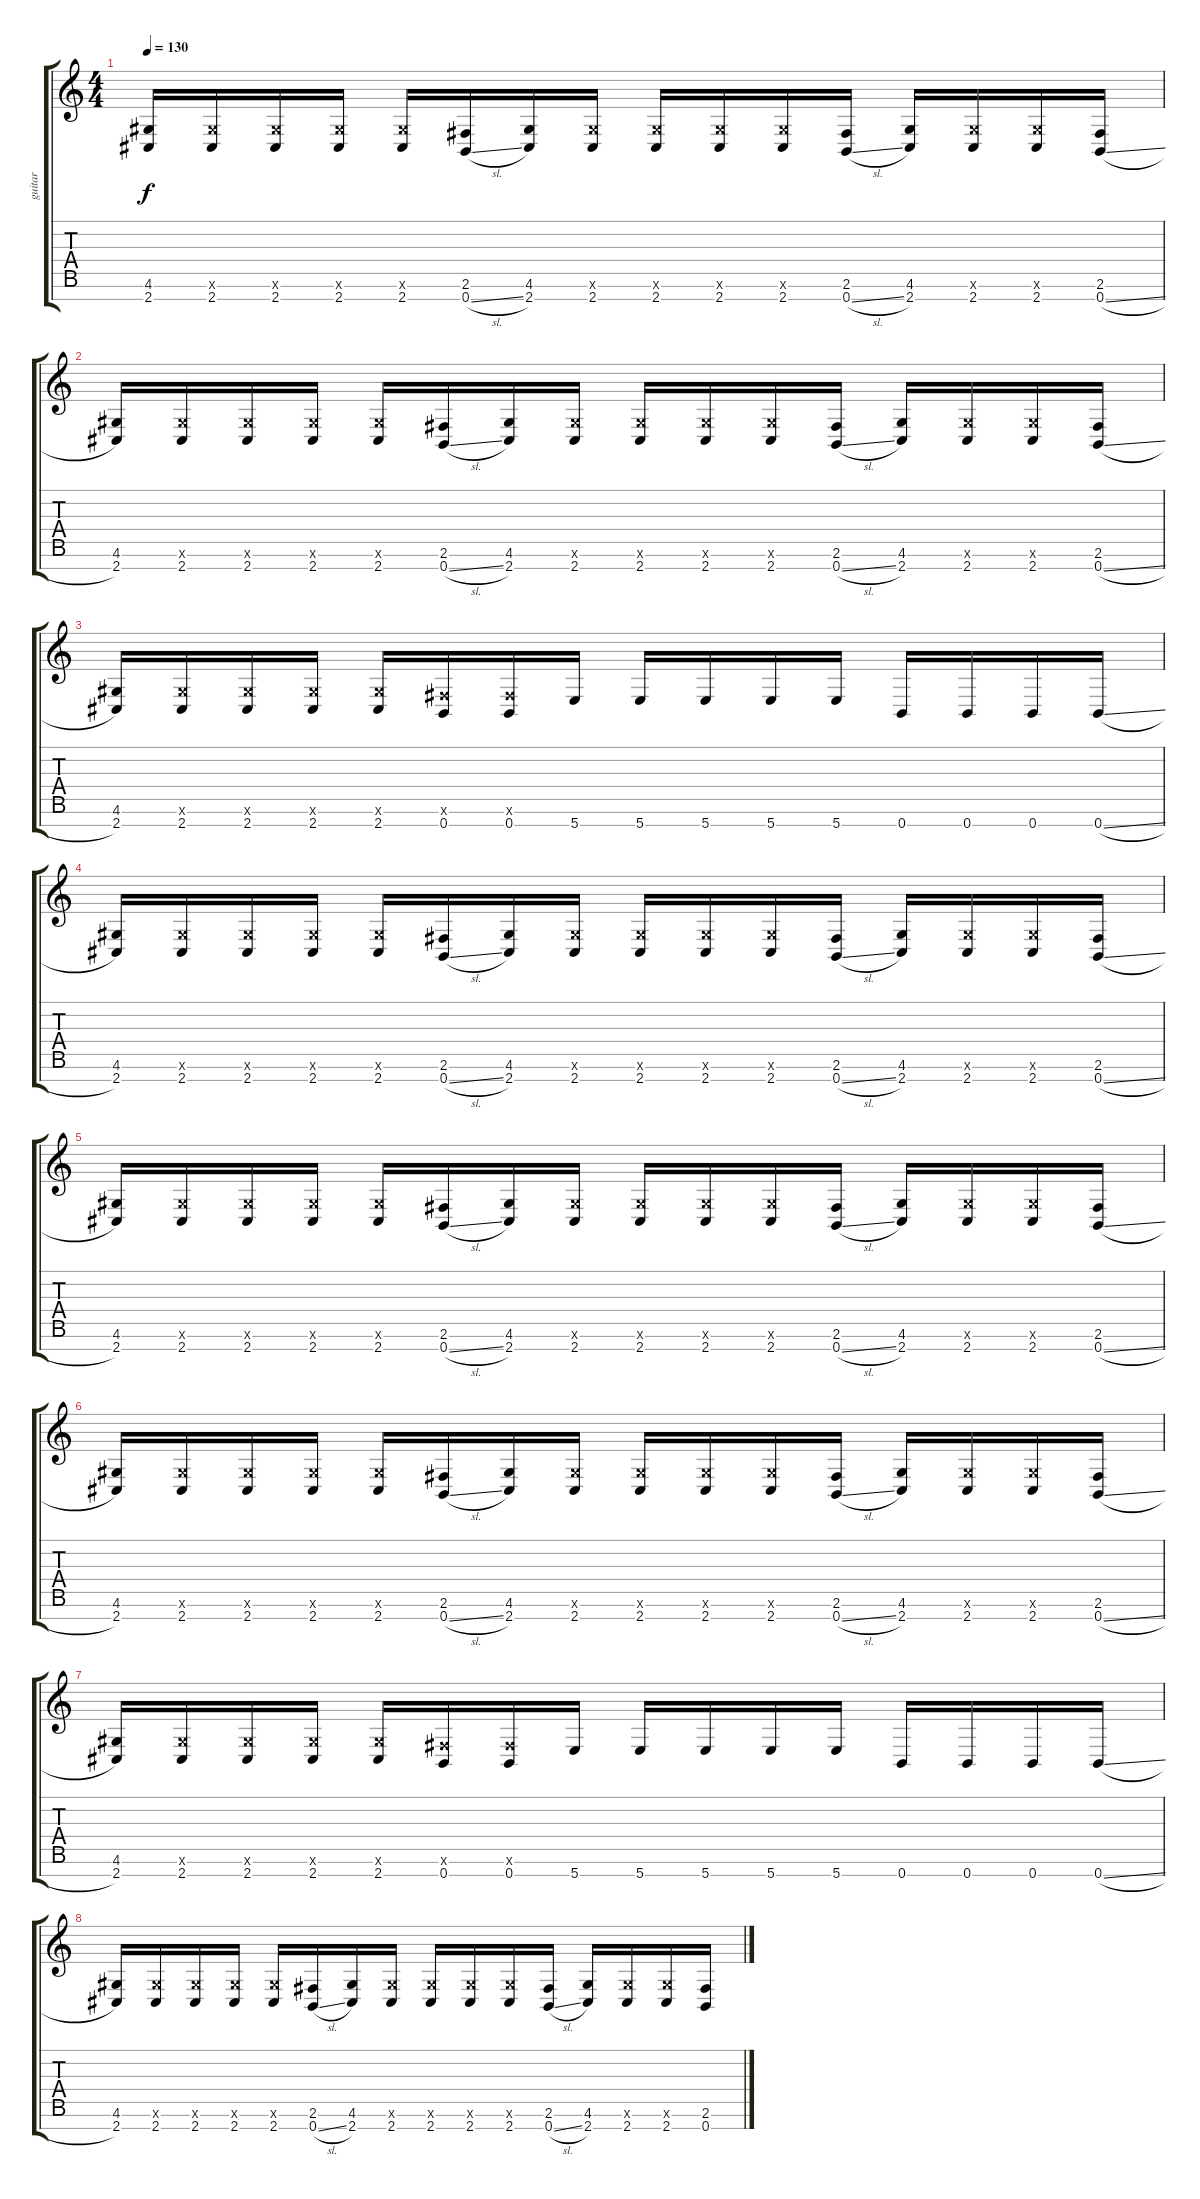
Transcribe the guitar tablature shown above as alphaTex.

\track ("guitar" "guitar") {instrument overdrivenguitar}
\staff {score tabs}
\tuning (E4 B3 G3 D3 A2 E2 B1) {hide}
\ts (4 4)
\tempo 130
\clef g2
\ks c
(4.6 2.7).16{dy f} (4.6{x} 2.7).16 (4.6{x} 2.7).16 (4.6{x} 2.7).16 (4.6{x} 2.7).16 (2.6 0.7{sl}).16 (4.6 2.7).16 (4.6{x} 2.7).16 (4.6{x} 2.7).16 (4.6{x} 2.7).16 (4.6{x} 2.7).16 (2.6 0.7{sl}).16 (4.6 2.7).16 (4.6{x} 2.7).16 (4.6{x} 2.7).16 (2.6 0.7{sl}).16 |
(4.6 2.7).16 (4.6{x} 2.7).16 (4.6{x} 2.7).16 (4.6{x} 2.7).16 (4.6{x} 2.7).16 (2.6 0.7{sl}).16 (4.6 2.7).16 (4.6{x} 2.7).16 (4.6{x} 2.7).16 (4.6{x} 2.7).16 (4.6{x} 2.7).16 (2.6 0.7{sl}).16 (4.6 2.7).16 (4.6{x} 2.7).16 (4.6{x} 2.7).16 (2.6 0.7{sl}).16 |
(4.6 2.7).16 (4.6{x} 2.7).16 (4.6{x} 2.7).16 (4.6{x} 2.7).16 (4.6{x} 2.7).16 (2.6{x} 0.7).16 (2.6{x} 0.7).16 5.7.16 5.7.16 5.7.16 5.7.16 5.7.16 0.7.16 0.7.16 0.7.16 0.7{sl}.16 |
(4.6 2.7).16 (4.6{x} 2.7).16 (4.6{x} 2.7).16 (4.6{x} 2.7).16 (4.6{x} 2.7).16 (2.6 0.7{sl}).16 (4.6 2.7).16 (4.6{x} 2.7).16 (4.6{x} 2.7).16 (4.6{x} 2.7).16 (4.6{x} 2.7).16 (2.6 0.7{sl}).16 (4.6 2.7).16 (4.6{x} 2.7).16 (4.6{x} 2.7).16 (2.6 0.7{sl}).16 |
(4.6 2.7).16 (4.6{x} 2.7).16 (4.6{x} 2.7).16 (4.6{x} 2.7).16 (4.6{x} 2.7).16 (2.6 0.7{sl}).16 (4.6 2.7).16 (4.6{x} 2.7).16 (4.6{x} 2.7).16 (4.6{x} 2.7).16 (4.6{x} 2.7).16 (2.6 0.7{sl}).16 (4.6 2.7).16 (4.6{x} 2.7).16 (4.6{x} 2.7).16 (2.6 0.7{sl}).16 |
(4.6 2.7).16 (4.6{x} 2.7).16 (4.6{x} 2.7).16 (4.6{x} 2.7).16 (4.6{x} 2.7).16 (2.6 0.7{sl}).16 (4.6 2.7).16 (4.6{x} 2.7).16 (4.6{x} 2.7).16 (4.6{x} 2.7).16 (4.6{x} 2.7).16 (2.6 0.7{sl}).16 (4.6 2.7).16 (4.6{x} 2.7).16 (4.6{x} 2.7).16 (2.6 0.7{sl}).16 |
(4.6 2.7).16 (4.6{x} 2.7).16 (4.6{x} 2.7).16 (4.6{x} 2.7).16 (4.6{x} 2.7).16 (2.6{x} 0.7).16 (2.6{x} 0.7).16 5.7.16 5.7.16 5.7.16 5.7.16 5.7.16 0.7.16 0.7.16 0.7.16 0.7{sl}.16 |
(4.6 2.7).16 (4.6{x} 2.7).16 (4.6{x} 2.7).16 (4.6{x} 2.7).16 (4.6{x} 2.7).16 (2.6 0.7{sl}).16 (4.6 2.7).16 (4.6{x} 2.7).16 (4.6{x} 2.7).16 (4.6{x} 2.7).16 (4.6{x} 2.7).16 (2.6 0.7{sl}).16 (4.6 2.7).16 (4.6{x} 2.7).16 (4.6{x} 2.7).16 (2.6 0.7{sl}).16
